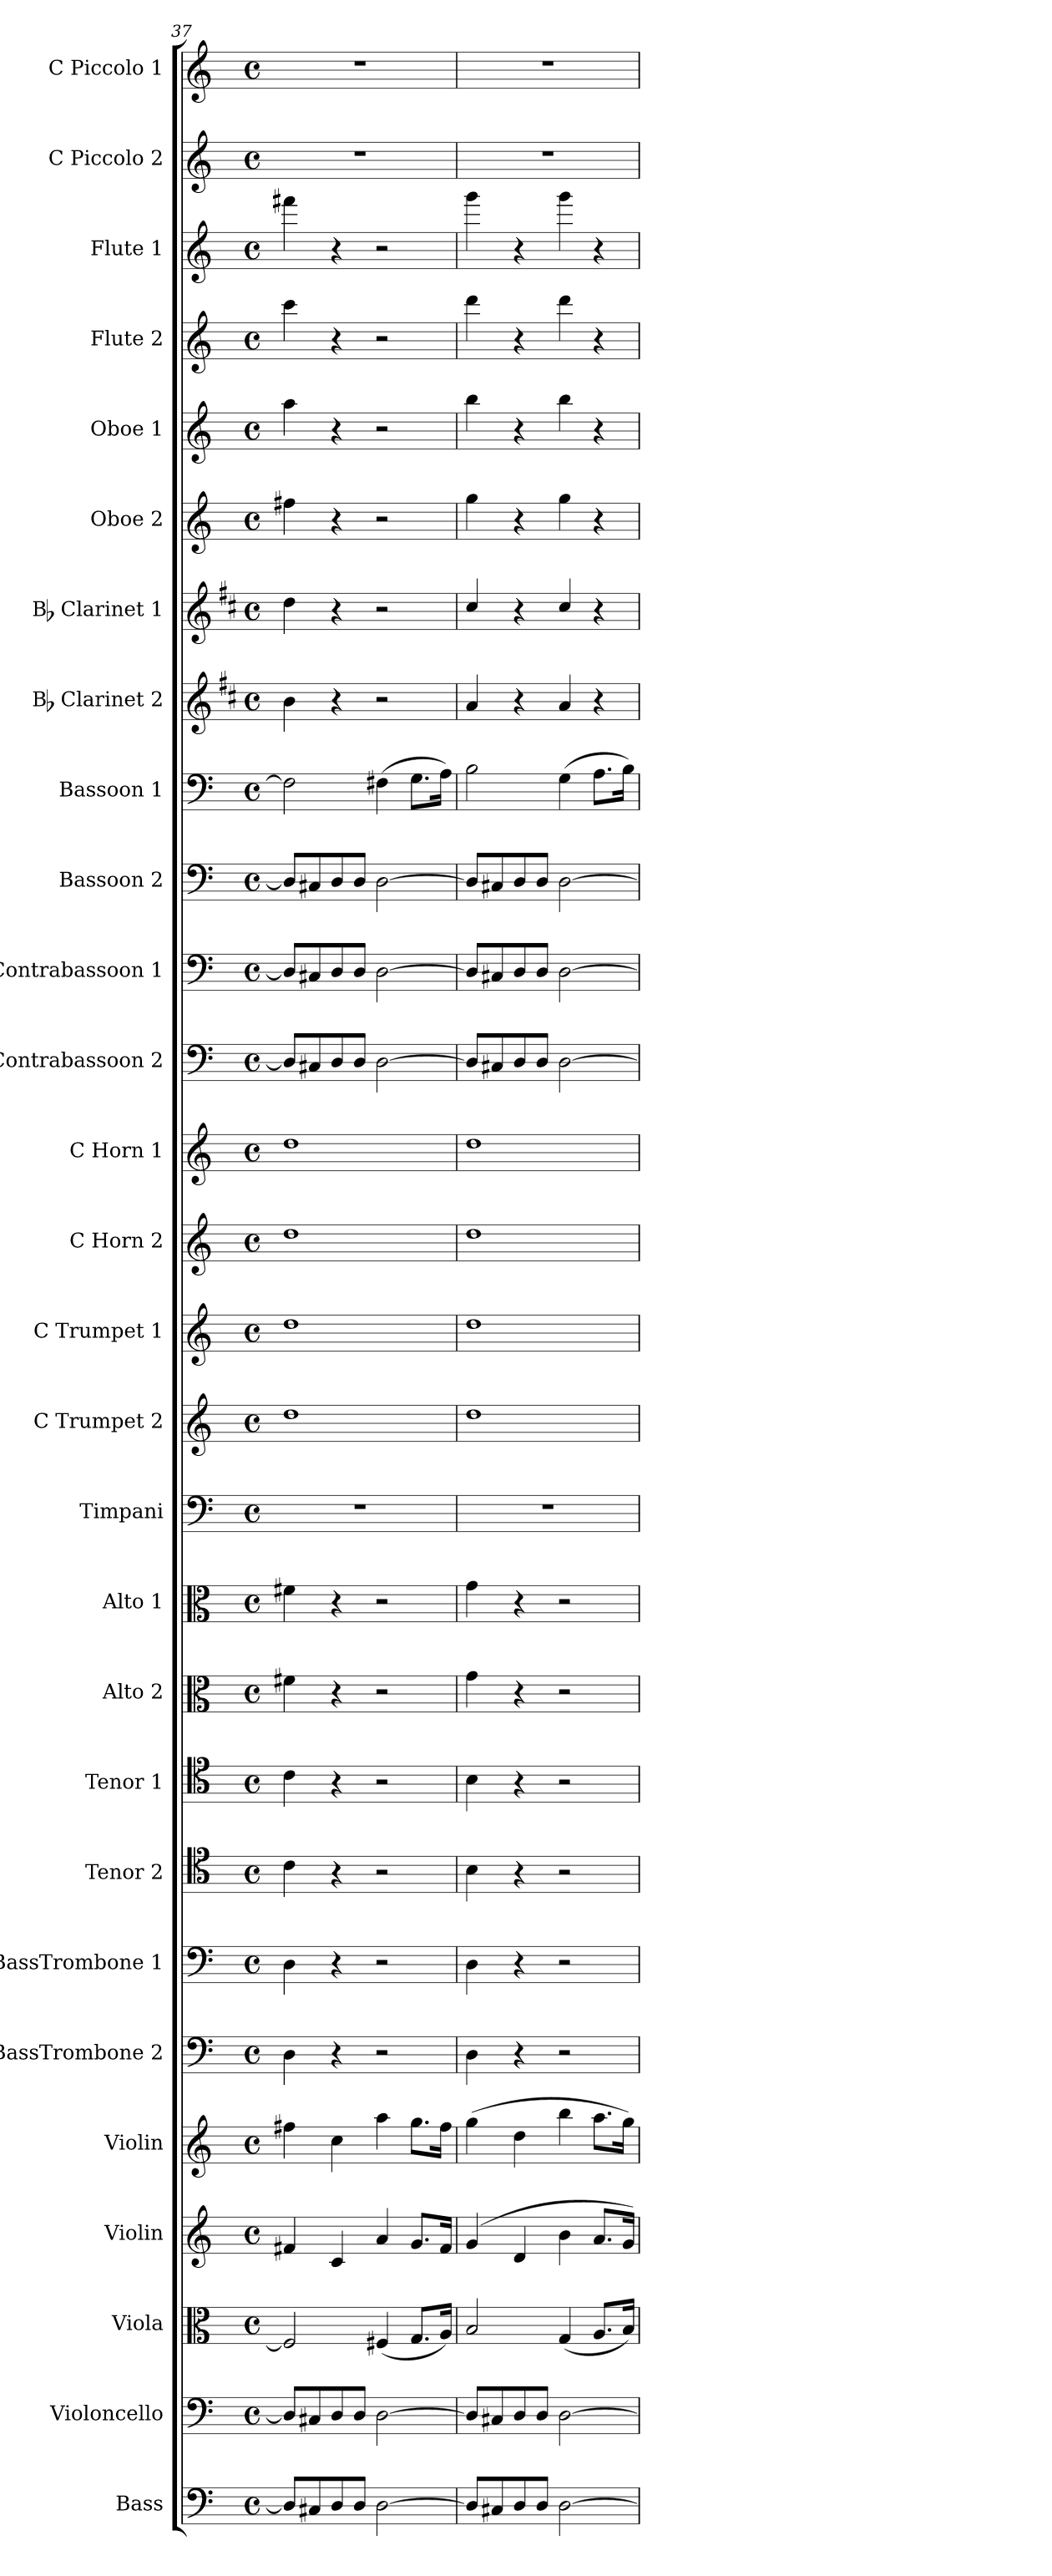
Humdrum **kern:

**kern	**kern	**kern	**kern	**kern	**kern	**kern	**kern	**kern	**kern	**kern	**kern	**kern	**kern	**kern	**kern	**kern	**kern	**kern	**kern	**kern	**kern	**kern	**kern	**kern	**kern	**kern	**kern
*part28	*part27	*part26	*part25	*part24	*part23	*part22	*part21	*part20	*part19	*part18	*part17	*part16	*part15	*part14	*part13	*part12	*part11	*part10	*part9	*part8	*part7	*part6	*part5	*part4	*part3	*part2	*part1
*staff28	*staff27	*staff26	*staff25	*staff24	*staff23	*staff22	*staff21	*staff20	*staff19	*staff18	*staff17	*staff16	*staff15	*staff14	*staff13	*staff12	*staff11	*staff10	*staff9	*staff8	*staff7	*staff6	*staff5	*staff4	*staff3	*staff2	*staff1
*I"Bass	*I"Violoncello	*I"Viola	*I"Violin	*I"Violin	*I"BassTrombone 2	*I"BassTrombone 1	*I"Tenor 2	*I"Tenor 1	*I"Alto 2	*I"Alto 1	*I"Timpani	*I"C Trumpet 2	*I"C Trumpet 1	*I"C Horn 2	*I"C Horn 1	*I"Contrabassoon 2	*I"Contrabassoon 1	*I"Bassoon 2	*I"Bassoon 1	*I"Bb Clarinet 2	*I"Bb Clarinet 1	*I"Oboe 2	*I"Oboe 1	*I"Flute 2	*I"Flute 1	*I"C Piccolo 2	*I"C Piccolo 1
*I'B	*I'Vc	*I'Vla	*I'Vln	*I'Vln	*I'BTrb 2	*I'BTrb 1	*I'T 2	*I'T 1	*I'A 2	*I'A 1	*I'Timp	*I'Tpt 2	*I'Tpt 1	*I'Hn 2	*I'Hn 1	*I'C Bsn 2	*I'C Bsn 1	*I'Bsn 2	*I'Bsn 1	*I'Cl 2	*I'Cl 1	*I'Ob 2	*I'Ob 1	*I'Fl 2	*I'Fl 1	*I'Picc 2	*I'Picc 1
*clefF4	*clefF4	*clefC3	*clefG2	*clefG2	*clefF4	*clefF4	*clefC4	*clefC4	*clefC3	*clefC3	*clefF4	*clefG2	*clefG2	*clefG2	*clefG2	*clefF4	*clefF4	*clefF4	*clefF4	*clefG2	*clefG2	*clefG2	*clefG2	*clefG2	*clefG2	*clefG2	*clefG2
*ITrd7c12	*	*	*	*	*	*	*	*	*	*	*	*	*	*ITrd7c12	*ITrd7c12	*ITrd7c12	*ITrd7c12	*	*	*ITrd1c2	*ITrd1c2	*	*	*	*	*ITrd-7c-12	*ITrd-7c-12
*k[]	*k[]	*k[]	*k[]	*k[]	*k[]	*k[]	*k[]	*k[]	*k[]	*k[]	*k[]	*k[]	*k[]	*k[]	*k[]	*k[]	*k[]	*k[]	*k[]	*k[]	*k[]	*k[]	*k[]	*k[]	*k[]	*k[]	*k[]
*M4/4	*M4/4	*M4/4	*M4/4	*M4/4	*M4/4	*M4/4	*M4/4	*M4/4	*M4/4	*M4/4	*M4/4	*M4/4	*M4/4	*M4/4	*M4/4	*M4/4	*M4/4	*M4/4	*M4/4	*M4/4	*M4/4	*M4/4	*M4/4	*M4/4	*M4/4	*M4/4	*M4/4
*met(c)	*met(c)	*met(c)	*met(c)	*met(c)	*met(c)	*met(c)	*met(c)	*met(c)	*met(c)	*met(c)	*met(c)	*met(c)	*met(c)	*met(c)	*met(c)	*met(c)	*met(c)	*met(c)	*met(c)	*met(c)	*met(c)	*met(c)	*met(c)	*met(c)	*met(c)	*met(c)	*met(c)
=37	=37	=37	=37	=37	=37	=37	=37	=37	=37	=37	=37	=37	=37	=37	=37	=37	=37	=37	=37	=37	=37	=37	=37	=37	=37	=37	=37
8DDL]	8DL]	2F#]	4f#X	4ff#X	4D	4D	4c	4c	4f#X	4f#X	1r	1dd	1dd	1d	1d	8DDL]	8DDL]	8DL]	2F#]	4a\	4cc\	4ff#X\	4aa\	4ccc\	4fff#X\	1r	1r
8CC#X	8C#X	.	.	.	.	.	.	.	.	.	.	.	.	.	.	8CC#X	8CC#X	8C#X	.	.	.	.	.	.	.	.	.
8DD	8D	.	4c	4cc	4r	4r	4r	4r	4r	4r	.	.	.	.	.	8DD	8DD	8D	.	4r	4r	4r	4r	4r	4r	.	.
8DDJ	8DJ	.	.	.	.	.	.	.	.	.	.	.	.	.	.	8DDJ	8DDJ	8DJ	.	.	.	.	.	.	.	.	.
[2DD	[2D	(4F#X	4a	4aa	2r	2r	2r	2r	2r	2r	.	.	.	.	.	[2DD	[2DD	[2D	(4F#X	2r	2r	2r	2r	2r	2r	.	.
.	.	8.GL	8.gL	8.ggL	.	.	.	.	.	.	.	.	.	.	.	.	.	.	8.GL	.	.	.	.	.	.	.	.
.	.	16AJk)	16f#Jk	16ff#Jk	.	.	.	.	.	.	.	.	.	.	.	.	.	.	16AJk)	.	.	.	.	.	.	.	.
=38	=38	=38	=38	=38	=38	=38	=38	=38	=38	=38	=38	=38	=38	=38	=38	=38	=38	=38	=38	=38	=38	=38	=38	=38	=38	=38	=38
8DDL]	8DL]	2B	(4g	(4gg	4D	4D	4B	4B	4g	4g	1r	1dd	1dd	1d	1d	8DDL]	8DDL]	8DL]	2B	4g/	4b/	4gg\	4bb\	4ddd\	4ggg\	1r	1r
8CC#X	8C#X	.	.	.	.	.	.	.	.	.	.	.	.	.	.	8CC#X	8CC#X	8C#X	.	.	.	.	.	.	.	.	.
8DD	8D	.	4d	4dd	4r	4r	4r	4r	4r	4r	.	.	.	.	.	8DD	8DD	8D	.	4r	4r	4r	4r	4r	4r	.	.
8DDJ	8DJ	.	.	.	.	.	.	.	.	.	.	.	.	.	.	8DDJ	8DDJ	8DJ	.	.	.	.	.	.	.	.	.
[2DD	[2D	(4G	4b	4bb	2r	2r	2r	2r	2r	2r	.	.	.	.	.	[2DD	[2DD	[2D	(4G	4g/	4b/	4gg\	4bb\	4ddd\	4ggg\	.	.
.	.	8.AL	8.aL	8.aaL	.	.	.	.	.	.	.	.	.	.	.	.	.	.	8.AL	4r	4r	4r	4r	4r	4r	.	.
.	.	16BJk)	16gJk)	16ggJk)	.	.	.	.	.	.	.	.	.	.	.	.	.	.	16BJk)	.	.	.	.	.	.	.	.
=	=	=	=	=	=	=	=	=	=	=	=	=	=	=	=	=	=	=	=	=	=	=	=	=	=	=	=
*-	*-	*-	*-	*-	*-	*-	*-	*-	*-	*-	*-	*-	*-	*-	*-	*-	*-	*-	*-	*-	*-	*-	*-	*-	*-	*-	*-
